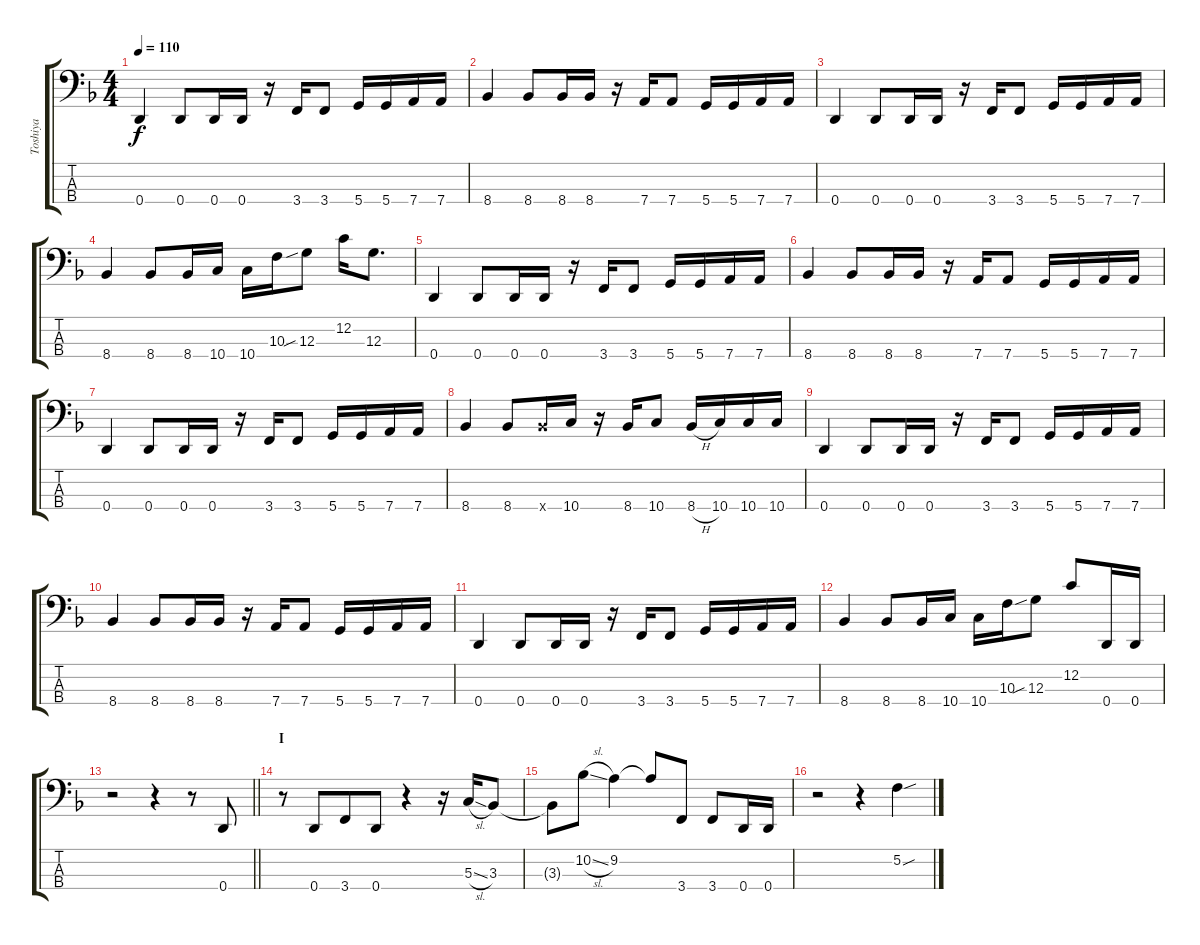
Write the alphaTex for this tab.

\track ("Toshiya" "Toshiya") {instrument electricbasspick}
\staff {score tabs}
\tuning (F2 C2 G1 D1) {hide}
\ts (4 4)
\tempo 110
\clef f4
\ks dminor
0.4.4{dy f} 0.4.8 0.4.16 0.4.16 r.16 3.4.16 3.4.8 5.4.16 5.4.16 7.4.16 7.4.16 |
8.4.4 8.4.8 8.4.16 8.4.16 r.16 7.4.16 7.4.8 5.4.16 5.4.16 7.4.16 7.4.16 |
0.4.4 0.4.8 0.4.16 0.4.16 r.16 3.4.16 3.4.8 5.4.16 5.4.16 7.4.16 7.4.16 |
8.4.4 8.4.8 8.4.16 10.4.16 10.4.16 10.3.16 12.3{sib}.8 12.2.16 12.3.8{d} |
0.4.4 0.4.8 0.4.16 0.4.16 r.16 3.4.16 3.4.8 5.4.16 5.4.16 7.4.16 7.4.16 |
8.4.4 8.4.8 8.4.16 8.4.16 r.16 7.4.16 7.4.8 5.4.16 5.4.16 7.4.16 7.4.16 |
0.4.4 0.4.8 0.4.16 0.4.16 r.16 3.4.16 3.4.8 5.4.16 5.4.16 7.4.16 7.4.16 |
8.4.4 8.4.8 8.4{x}.16 10.4.16 r.16 8.4.16 10.4.8 8.4{h}.16 10.4.16 10.4.16 10.4.16 |
0.4.4 0.4.8 0.4.16 0.4.16 r.16 3.4.16 3.4.8 5.4.16 5.4.16 7.4.16 7.4.16 |
8.4.4 8.4.8 8.4.16 8.4.16 r.16 7.4.16 7.4.8 5.4.16 5.4.16 7.4.16 7.4.16 |
0.4.4 0.4.8 0.4.16 0.4.16 r.16 3.4.16 3.4.8 5.4.16 5.4.16 7.4.16 7.4.16 |
8.4.4 8.4.8 8.4.16 10.4.16 10.4.16 10.3.16 12.3{sib}.8 12.2.8 0.4.16 0.4.16 |
\barLineRight lightlight
r.2 r.4 r.8 0.4.8 |
\section ("" "I")
r.8 0.4.8{beam merge} 3.4.8 0.4.8 r.4 r.16 5.3{sl}.16 3.3.8 |
3.3{t}.8 10.2{sl}.8 9.2.4 9.2{t}.8 3.4.8 3.4.8 0.4.16 0.4.16 |
r.2 r.4 5.2{sou}.4
